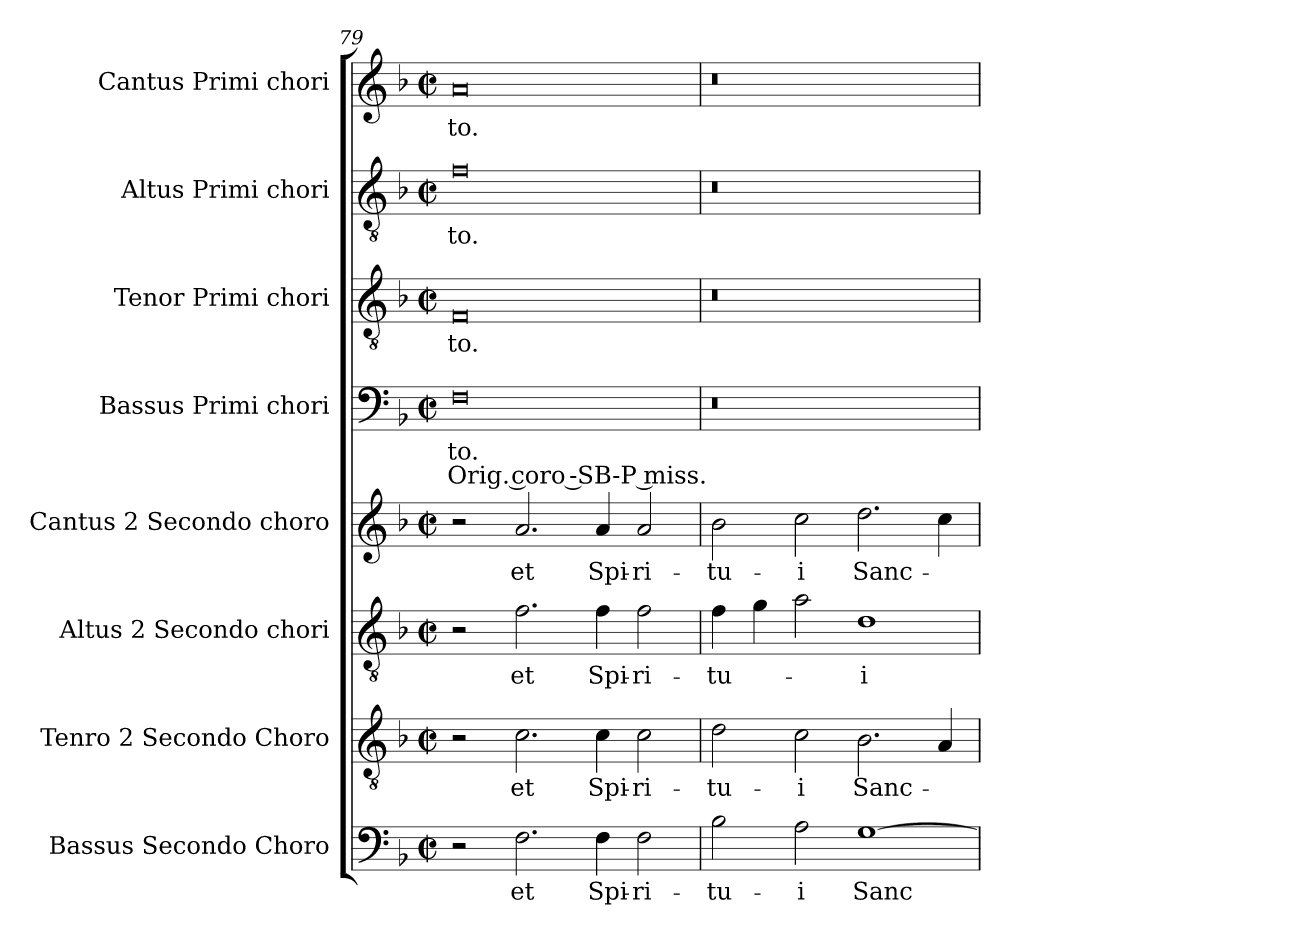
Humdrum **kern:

**kern	**text	**kern	**text	**kern	**text	**kern	**text	**kern	**text	**text	**kern	**text	**kern	**text	**kern	**text
*part8	*part8	*part7	*part7	*part6	*part6	*part5	*part5	*part4	*part4	*part4	*part3	*part3	*part2	*part2	*part1	*part1
*staff8	*staff8	*staff7	*staff7	*staff6	*staff6	*staff5	*staff5	*staff4	*staff4	*staff4	*staff3	*staff3	*staff2	*staff2	*staff1	*staff1
*I"Bassus  Secondo Choro	*	*I"Tenro 2  Secondo Choro	*	*I"Altus 2  Secondo chori	*	*I"Cantus 2  Secondo choro	*	*I"Bassus  Primi chori	*	*	*I"Tenor  Primi chori	*	*I"Altus  Primi chori	*	*I"Cantus  Primi chori	*
*I'Ch	*	*I'Ch	*	*I'Ch	*	*I'Ch	*	*I'Ch	*	*	*I'Ch	*	*I'Ch	*	*I'Ch	*
*clefF4	*	*clefGv2	*	*clefGv2	*	*clefG2	*	*clefF4	*	*	*clefGv2	*	*clefGv2	*	*clefG2	*
*k[b-]	*	*k[b-]	*	*k[b-]	*	*k[b-]	*	*k[b-]	*	*	*k[b-]	*	*k[b-]	*	*k[b-]	*
*F:	*	*F:	*	*F:	*	*F:	*	*F:	*	*	*F:	*	*F:	*	*F:	*
*M2/2	*	*M2/2	*	*M2/2	*	*M2/2	*	*M2/2	*	*	*M2/2	*	*M2/2	*	*M2/2	*
*met(c|)	*	*met(c|)	*	*met(c|)	*	*met(c|)	*	*met(c|)	*	*	*met(c|)	*	*met(c|)	*	*met(c|)	*
=79	=79	=79	=79	=79	=79	=79	=79	=79	=79	=79	=79	=79	=79	=79	=79	=79
!	!	!	!	!	!	!	!	!	!LO:LY:b:cj	!LO:LY:b:cj	!	!LO:LY:b:cj	!	!LO:LY:b:cj	!	!LO:LY:b:cj
2r	.	2r	.	2r	.	2r	.	0F	-to.	Orig. coro -SB-P miss.	0F	-to.	0f	-to.	0a	-to.
!	!LO:LY:b:cj	!	!LO:LY:b:cj	!	!LO:LY:b:cj	!	!LO:LY:b:cj	!	!	!	!	!	!	!	!	!
2.F\	et	2.c\	et	2.f\	et	2.a/	et	.	.	.	.	.	.	.	.	.
!	!LO:LY:b:cj	!	!LO:LY:b:cj	!	!LO:LY:b:cj	!	!LO:LY:b:cj	!	!	!	!	!	!	!	!	!
4F\	Spi-	4c\	Spi-	4f\	Spi-	4a>/	Spi-	.	.	.	.	.	.	.	.	.
!	!LO:LY:b:rj	!	!LO:LY:b:rj	!	!LO:LY:b:rj	!	!LO:LY:b:rj	!	!	!	!	!	!	!	!	!
2F\	-ri-	2c\	-ri-	2f\	-ri-	2a/	-ri-	.	.	.	.	.	.	.	.	.
=80	=80	=80	=80	=80	=80	=80	=80	=80	=80	=80	=80	=80	=80	=80	=80	=80
!	!LO:LY:b:cj	!	!LO:LY:b:cj	!	!LO:LY:b:cj	!	!LO:LY:b:cj	!	!	!	!	!	!	!	!	!
2B-\	-tu-	2d\	-tu-	4f\	-tu-	2b-\	-tu-	0r	.	.	0r	.	0r	.	0r	.
.	.	.	.	4g\	.	.	.	.	.	.	.	.	.	.	.	.
!	!LO:LY:b:cj	!	!LO:LY:b:cj	!	!	!	!LO:LY:b:cj	!	!	!	!	!	!	!	!	!
2A\	-i	2c\	-i	2a\	.	2cc\	-i	.	.	.	.	.	.	.	.	.
!	!LO:LY:b:cj	!	!LO:LY:b:cj	!	!LO:LY:b:rj	!	!LO:LY:b:cj	!	!	!	!	!	!	!	!	!
[>1G	Sanc-	2.B-\	Sanc-	1d	-i	2.dd\	Sanc-	.	.	.	.	.	.	.	.	.
.	.	4A/	.	.	.	4cc\	.	.	.	.	.	.	.	.	.	.
=	=	=	=	=	=	=	=	=	=	=	=	=	=	=	=	=
*-	*-	*-	*-	*-	*-	*-	*-	*-	*-	*-	*-	*-	*-	*-	*-	*-
